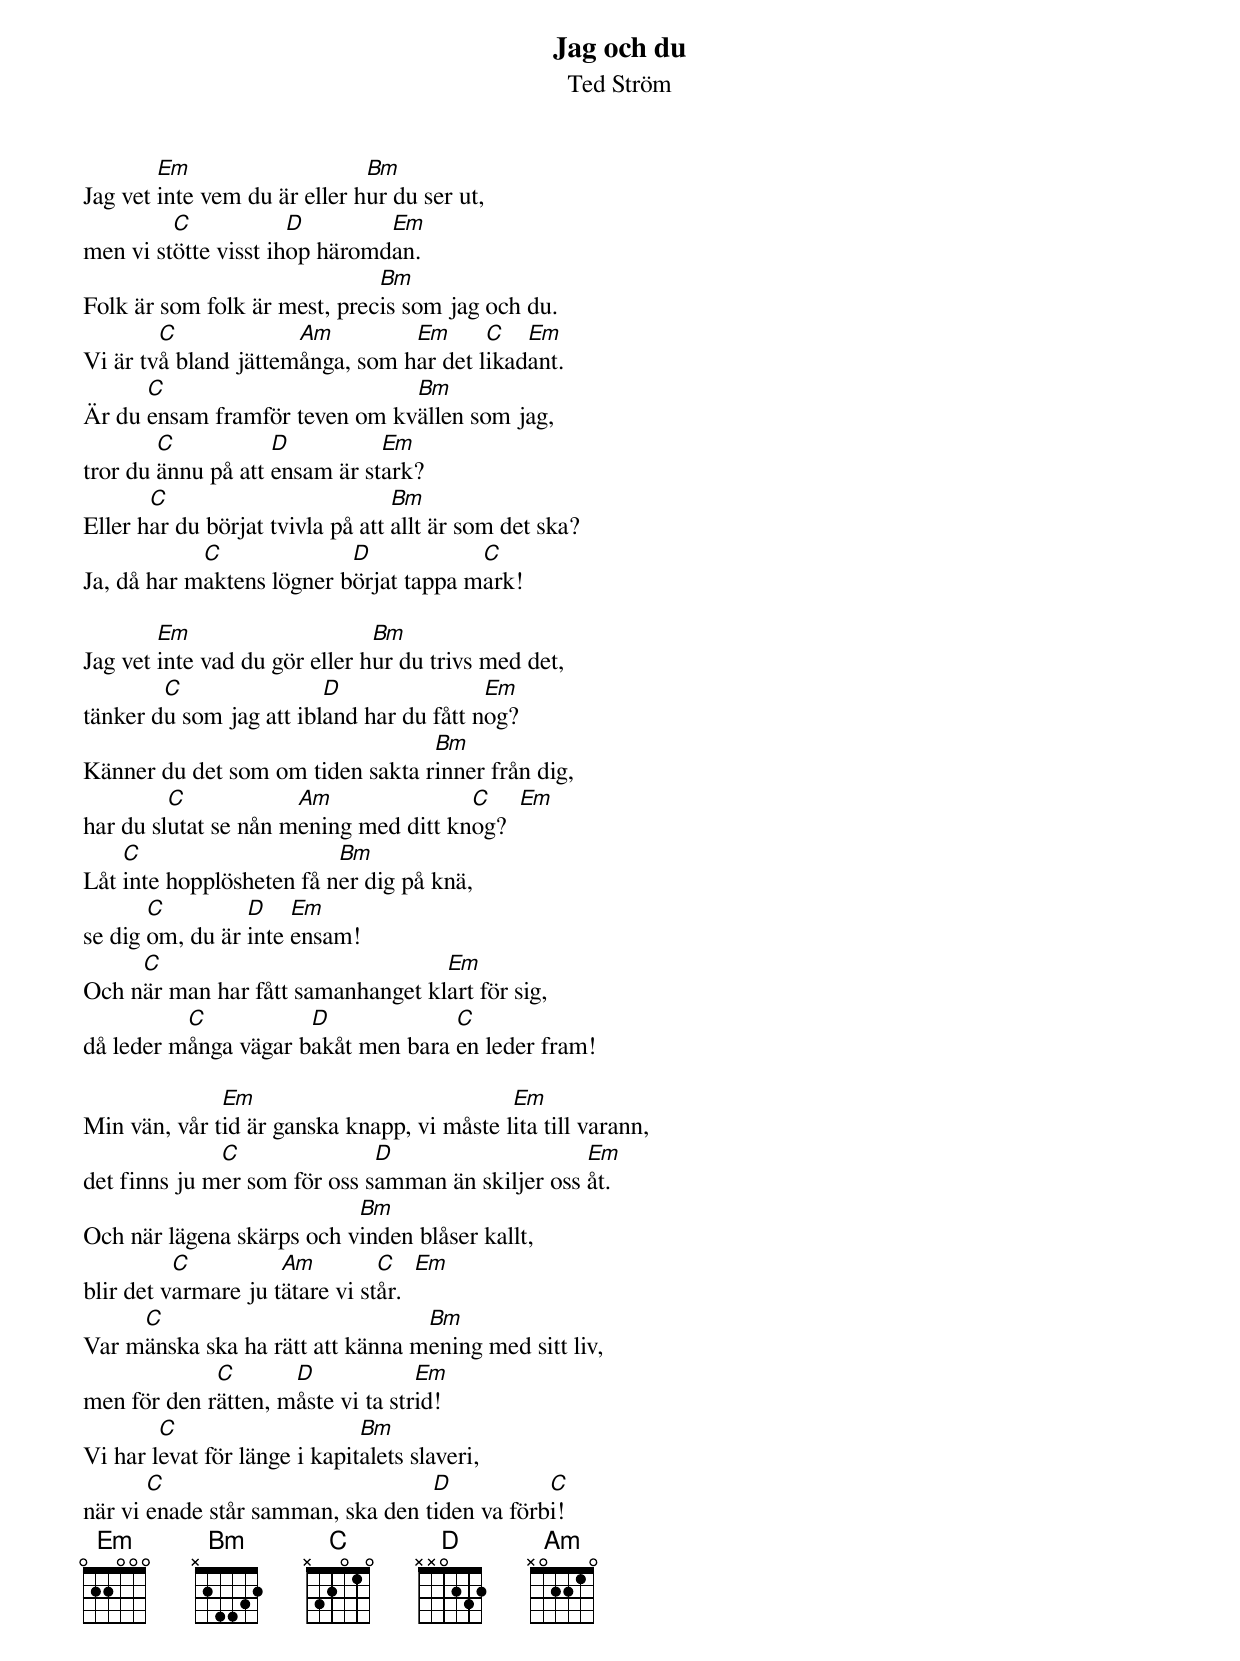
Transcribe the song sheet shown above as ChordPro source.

{title:Jag och du}
{st:Ted Ström}
Jag vet [Em]inte vem du är eller h[Bm]ur du ser ut,
men vi st[C]ötte visst ih[D]op häromd[Em]an.
Folk är som folk är mest, prec[Bm]is som jag och du.
Vi är tv[C]å bland jättem[Am]ånga, som h[Em]ar det l[C]ikad[Em]ant.
Är du [C]ensam framför teven om kv[Bm]ällen som jag,
tror du [C]ännu på att [D]ensam är st[Em]ark?
Eller h[C]ar du börjat tvivla på att [Bm]allt är som det ska?
Ja, då har m[C]aktens lögner b[D]örjat tappa m[C]ark!

Jag vet [Em]inte vad du gör eller h[Bm]ur du trivs med det,
tänker d[C]u som jag att ibl[D]and har du fått n[Em]og?
Känner du det som om tiden sakta r[Bm]inner från dig,
har du sl[C]utat se nån m[Am]ening med ditt kn[C]og?  [Em]
Låt [C]inte hopplösheten få n[Bm]er dig på knä,
se dig [C]om, du är [D]inte [Em]ensam!
Och n[C]är man har fått samanhanget kl[Em]art för sig,
då leder m[C]ånga vägar b[D]akåt men bara [C]en leder fram!

Min vän, vår t[Em]id är ganska knapp, vi måste l[Em]ita till varann,
det finns ju m[C]er som för oss s[D]amman än skiljer oss [Em]åt.
Och när lägena skärps och v[Bm]inden blåser kallt,
blir det v[C]armare ju t[Am]ätare vi st[C]år.  [Em]
Var m[C]änska ska ha rätt att känna m[Bm]ening med sitt liv,
men för den r[C]ätten, m[D]åste vi ta str[Em]id!
Vi har l[C]evat för länge i kapit[Bm]alets slaveri,
när vi [C]enade står samman, ska den t[D]iden va förb[C]i!
